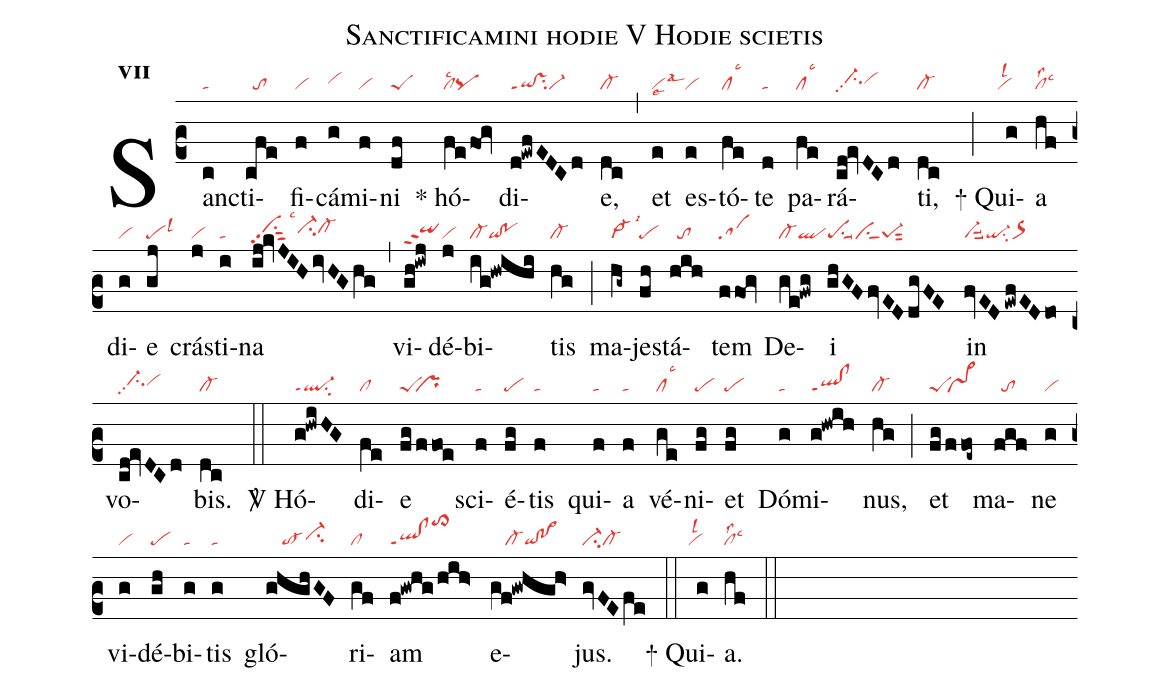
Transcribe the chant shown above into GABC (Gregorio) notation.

name:Sanctificamini hodie V Hodie scietis;
office-part:re;
mode:7;
nabc-lines:1;
%%
initial-style: 1;
name: Sanctificamini hodie;
mode: 7;
office-part: Responsorium;
annotation: Resp.;
annotation: vii;
nabc-lines: 1;
%%
(c2) Sanc(c|ta)ti(cfe|//to)fi(f|vi)cá(g|vihh)mi(f|vi)ni(df|peS) <sp>*</sp> hó(fefog|cllsc2pq)di(d!ewfEDCd|qi!vsppt1su2vi-)e,(dc|cl-) (,) et(e|vilsal3lse8) es(e|vi)tó(fe|cllsc3)te(d|ta) pa(fe|cllsc3)rá(cd!evDCd|//ci-hhpp2vihh)ti,(dc|cl-) (;)
<sp>+</sp> Qui(g|``vilsl2)a(hf|cllss2lsc3) di(g|vi)e(gj|pelsl3) crás(j|vi)ti(i|ta)na(ij!kvJIHivHGhg|vihhpp2su1sut2lsc3ci-hhcl-hh) (,) vi(gh!iwj|qihhppt2)dé(j|vi)bi(ig!hwihi|cl-qi!po)tis(hg|cl-) (;) ma(hg~|vi>-lsi3)jes(fh|pe)tá(hih|//to)tem(ffog|sa) De(ge!fwg|cl-ql)i(ghGFfvED/dgFE|pesu1suu1ciSpe-1sut2) in(fvED/ewfEDdo|vi-suu2qi-su2or>) vo(cd!evDCd|//ci-hhpp2vihh)bis.(dc|cl-) (::)

<sp>V/</sp> Hó(g!hwiHG|ql-ppt1su2)di(fe|cl)e(fg/ffoe|peS``pr) sci(f|ta)é(fg|pe)tis(f|ta) qui(f|ta)a(f|ta) vé(ge|cllsc3)ni(fg|pe)et(fg|pe) Dó(g|ta)mi(g!hwih|ql!clppt1)nus,(hg|cl-) (;) et(fg/ffoe~|peS`vs>) ma(fgf|//to)ne(g|vi) vi(g|vi)dé(gh|pe)bi(g|ta)tis(g|ta) gló(ghghGF|////to-ci-hh)ri(gf|cl)am(f!gwhg/hih>|ql!clppt1to>hm) e(gf!gwhgh>|////cl-qi!po>)jus.(gvFEfe|ci-cl-) (::)
<sp>+</sp> Qui(g|``vilsl2)a.(hf|cllss2lsc3) (::)
